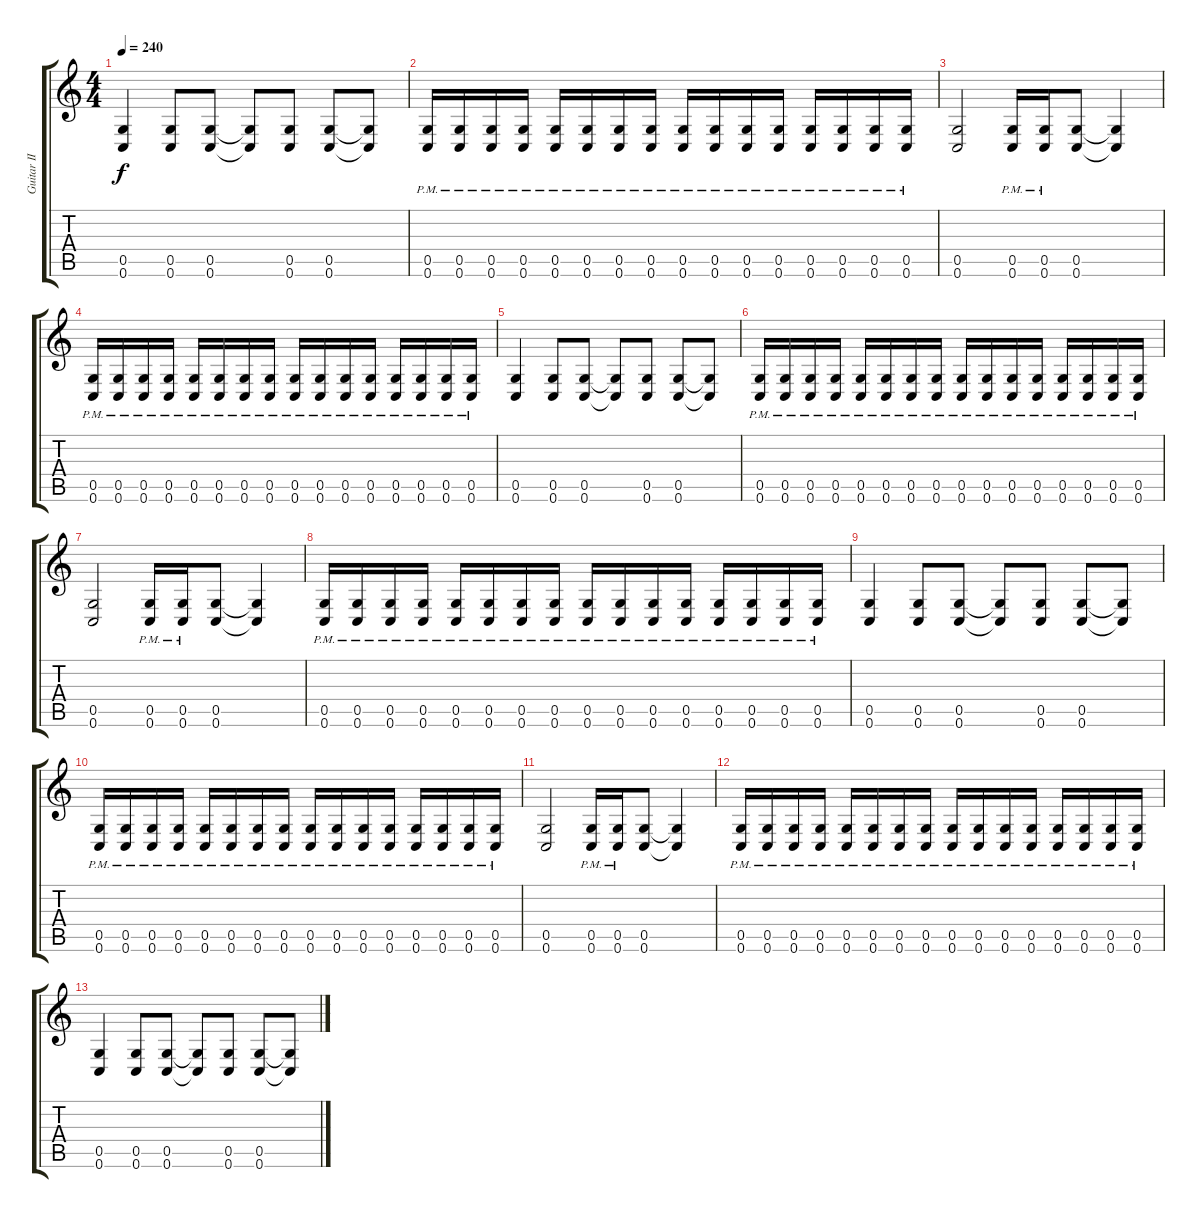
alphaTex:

\track ("Guitar II" "Guitar II") {instrument distortionguitar}
\staff {score tabs}
\tuning (D4 A3 F3 C3 G2 C2) {hide}
\ts (4 4)
\tempo 240
\clef g2
\ks c
(0.5 0.6).4{dy f} (0.5 0.6).8 (0.5 0.6).8 (0.5{t} 0.6{t}).8 (0.5 0.6).8 (0.5 0.6).8 (0.5{t} 0.6{t}).8 |
(0.5{pm} 0.6{pm}).16 (0.5{pm} 0.6{pm}).16 (0.5{pm} 0.6{pm}).16 (0.5{pm} 0.6{pm}).16 (0.5{pm} 0.6{pm}).16 (0.5{pm} 0.6{pm}).16 (0.5{pm} 0.6{pm}).16 (0.5{pm} 0.6{pm}).16 (0.5{pm} 0.6{pm}).16 (0.5{pm} 0.6{pm}).16 (0.5{pm} 0.6{pm}).16 (0.5{pm} 0.6{pm}).16 (0.5{pm} 0.6{pm}).16 (0.5{pm} 0.6{pm}).16 (0.5{pm} 0.6{pm}).16 (0.5{pm} 0.6{pm}).16 |
(0.5 0.6).2 (0.5{pm} 0.6{pm}).16 (0.5{pm} 0.6{pm}).16 (0.5 0.6).8 (0.5{t} 0.6{t}).4 |
(0.5{pm} 0.6{pm}).16 (0.5{pm} 0.6{pm}).16 (0.5{pm} 0.6{pm}).16 (0.5{pm} 0.6{pm}).16 (0.5{pm} 0.6{pm}).16 (0.5{pm} 0.6{pm}).16 (0.5{pm} 0.6{pm}).16 (0.5{pm} 0.6{pm}).16 (0.5{pm} 0.6{pm}).16 (0.5{pm} 0.6{pm}).16 (0.5{pm} 0.6{pm}).16 (0.5{pm} 0.6{pm}).16 (0.5{pm} 0.6{pm}).16 (0.5{pm} 0.6{pm}).16 (0.5{pm} 0.6{pm}).16 (0.5{pm} 0.6{pm}).16 |
(0.5 0.6).4 (0.5 0.6).8 (0.5 0.6).8 (0.5{t} 0.6{t}).8 (0.5 0.6).8 (0.5 0.6).8 (0.5{t} 0.6{t}).8 |
(0.5{pm} 0.6{pm}).16 (0.5{pm} 0.6{pm}).16 (0.5{pm} 0.6{pm}).16 (0.5{pm} 0.6{pm}).16 (0.5{pm} 0.6{pm}).16 (0.5{pm} 0.6{pm}).16 (0.5{pm} 0.6{pm}).16 (0.5{pm} 0.6{pm}).16 (0.5{pm} 0.6{pm}).16 (0.5{pm} 0.6{pm}).16 (0.5{pm} 0.6{pm}).16 (0.5{pm} 0.6{pm}).16 (0.5{pm} 0.6{pm}).16 (0.5{pm} 0.6{pm}).16 (0.5{pm} 0.6{pm}).16 (0.5{pm} 0.6{pm}).16 |
(0.5 0.6).2 (0.5{pm} 0.6{pm}).16 (0.5{pm} 0.6{pm}).16 (0.5 0.6).8 (0.5{t} 0.6{t}).4 |
(0.5{pm} 0.6{pm}).16 (0.5{pm} 0.6{pm}).16 (0.5{pm} 0.6{pm}).16 (0.5{pm} 0.6{pm}).16 (0.5{pm} 0.6{pm}).16 (0.5{pm} 0.6{pm}).16 (0.5{pm} 0.6{pm}).16 (0.5{pm} 0.6{pm}).16 (0.5{pm} 0.6{pm}).16 (0.5{pm} 0.6{pm}).16 (0.5{pm} 0.6{pm}).16 (0.5{pm} 0.6{pm}).16 (0.5{pm} 0.6{pm}).16 (0.5{pm} 0.6{pm}).16 (0.5{pm} 0.6{pm}).16 (0.5{pm} 0.6{pm}).16 |
(0.5 0.6).4 (0.5 0.6).8 (0.5 0.6).8 (0.5{t} 0.6{t}).8 (0.5 0.6).8 (0.5 0.6).8 (0.5{t} 0.6{t}).8 |
(0.5{pm} 0.6{pm}).16 (0.5{pm} 0.6{pm}).16 (0.5{pm} 0.6{pm}).16 (0.5{pm} 0.6{pm}).16 (0.5{pm} 0.6{pm}).16 (0.5{pm} 0.6{pm}).16 (0.5{pm} 0.6{pm}).16 (0.5{pm} 0.6{pm}).16 (0.5{pm} 0.6{pm}).16 (0.5{pm} 0.6{pm}).16 (0.5{pm} 0.6{pm}).16 (0.5{pm} 0.6{pm}).16 (0.5{pm} 0.6{pm}).16 (0.5{pm} 0.6{pm}).16 (0.5{pm} 0.6{pm}).16 (0.5{pm} 0.6{pm}).16 |
(0.5 0.6).2 (0.5{pm} 0.6{pm}).16 (0.5{pm} 0.6{pm}).16 (0.5 0.6).8 (0.5{t} 0.6{t}).4 |
(0.5{pm} 0.6{pm}).16 (0.5{pm} 0.6{pm}).16 (0.5{pm} 0.6{pm}).16 (0.5{pm} 0.6{pm}).16 (0.5{pm} 0.6{pm}).16 (0.5{pm} 0.6{pm}).16 (0.5{pm} 0.6{pm}).16 (0.5{pm} 0.6{pm}).16 (0.5{pm} 0.6{pm}).16 (0.5{pm} 0.6{pm}).16 (0.5{pm} 0.6{pm}).16 (0.5{pm} 0.6{pm}).16 (0.5{pm} 0.6{pm}).16 (0.5{pm} 0.6{pm}).16 (0.5{pm} 0.6{pm}).16 (0.5{pm} 0.6{pm}).16 |
(0.5 0.6).4 (0.5 0.6).8 (0.5 0.6).8 (0.5{t} 0.6{t}).8 (0.5 0.6).8 (0.5 0.6).8 (0.5{t} 0.6{t}).8
